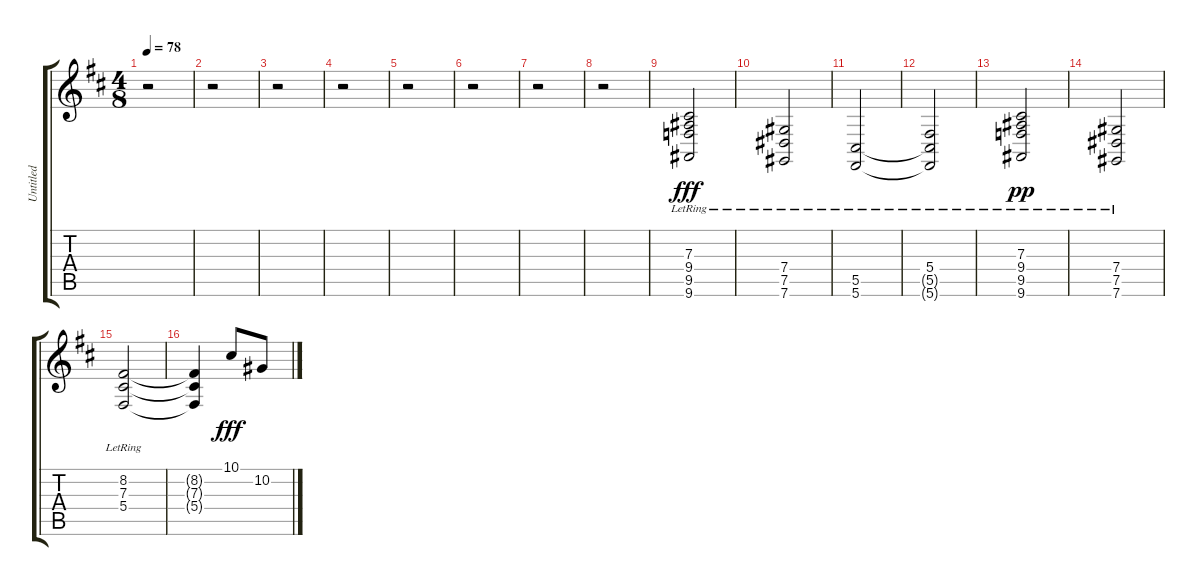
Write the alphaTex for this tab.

\track ("Untitled" "Untitled") {instrument acousticgrandpiano}
\staff {score tabs}
\tuning (Eb4 Bb3 Gb3 Db3 Ab2 Db2) {hide}
\ts (4 8)
\tempo 78
\clef g2
\ks d
r.2{dy f} |
r.2 |
r.2 |
r.2 |
r.2 |
r.2 |
r.2 |
r.2 |
(7.3{lr} 9.4{lr} 9.5{lr} 9.6{lr}).2{dy fff} |
(7.4{lr} 7.5{lr} 7.6{lr}).2 |
(5.5{lr} 5.6{lr}).2 |
(5.4{lr} 5.5{t} 5.6{t}).2 |
(7.3{lr} 9.4{lr} 9.5{lr} 9.6{lr}).2{dy pp} |
(7.4{lr} 7.5{lr} 7.6{lr}).2 |
(8.2{lr} 7.3{lr} 5.4{lr}).2 |
(8.2{t} 7.3{t} 5.4{t}).4 10.1.8{dy fff} 10.2.8
